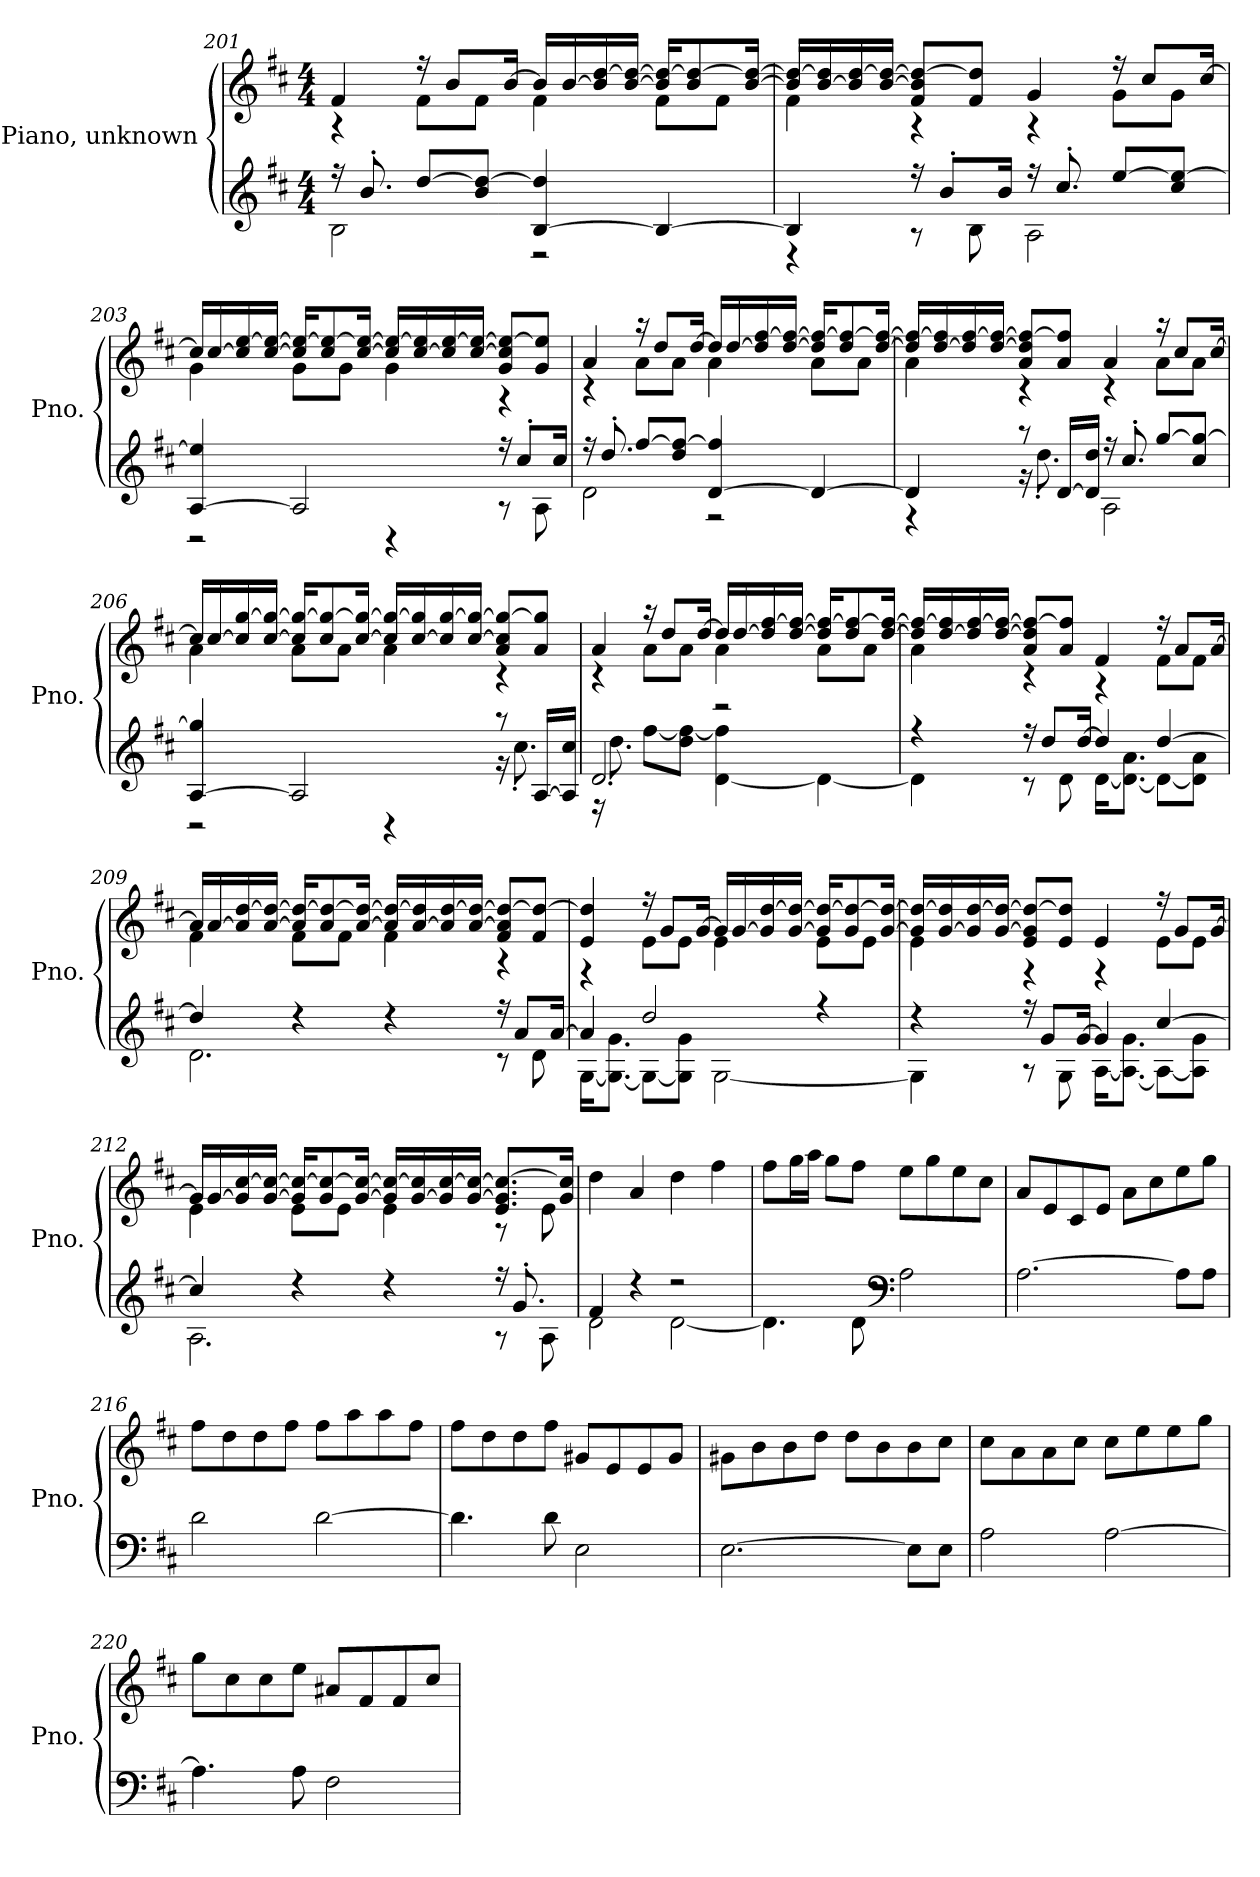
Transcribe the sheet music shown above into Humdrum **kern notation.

**kern	**kern
*part1	*part1
*staff2	*staff1
*I"Piano, unknown	*
*I'Pno.	*
*clefG2	*clefG2
*k[f#c#]	*k[f#c#]
*M4/4	*M4/4
=201	=201
*^	*^
16r	2B\	4f#/	4r
8.b'/	.	.	.
[8dd/L	.	16r	8f#\L
.	.	8b/L	.
8b/ 8dd/_J	.	.	8f#\J
.	.	[16b/Jk	.
[4B/ 4dd/]	2r	16b/LL]	4f#\
.	.	[16b/	.
.	.	16b/] [16dd/	.
.	.	[16b/ 16dd/_JJ	.
4B/_	.	16b/] 16dd/_KL	8f#\L
.	.	8b/ 8dd/_	.
.	.	.	8f#\J
.	.	[16b/ 16dd/_Jk	.
!!LO:LB:g=z	!!
=202	=202	=202	=202
4B/]	4r	16b/] 16dd/_LL	4f#\
.	.	[16b/ 16dd/]	.
.	.	16b/] [16dd/	.
.	.	[16b/ 16dd/_JJ	.
16r	8r	8f#/ 8b/] 8dd/_L	4r
8b'/L	.	.	.
.	8B\	8f#/ 8dd/]J	.
16b/Jk	.	.	.
16r	2A\	4g/	4r
8.cc#'/	.	.	.
[8ee/L	.	16r	8g\L
.	.	8cc#/L	.
8cc#/ 8ee/_J	.	.	8g\J
.	.	[16cc#/Jk	.
=203	=203	=203	=203
[4A/ 4ee/]	2r	16cc#/LL]	4g\
.	.	[16cc#/	.
.	.	16cc#/] [16ee/	.
.	.	[16cc#/ 16ee/_JJ	.
2A/]	.	16cc#/] 16ee/_KL	8g\L
.	.	8cc#/ 8ee/_	.
.	.	.	8g\J
.	.	[16cc#/ 16ee/_Jk	.
.	4r	16cc#/] 16ee/_LL	4g\
.	.	[16cc#/ 16ee/]	.
.	.	16cc#/] [16ee/	.
.	.	[16cc#/ 16ee/_JJ	.
16r	8r	8g/ 8cc#/] 8ee/_L	4r
8cc#'/L	.	.	.
.	8A\	8g/ 8ee/]J	.
16cc#/Jk	.	.	.
!!LO:LB:g=z	!!
=204	=204	=204	=204
16r	2d\	4a/	4r
8.dd'/	.	.	.
[8ff#/L	.	16r	8a\L
.	.	8dd/L	.
8dd/ 8ff#/_J	.	.	8a\J
.	.	[16dd/Jk	.
[4d/ 4ff#/]	2r	16dd/LL]	4a\
.	.	[16dd/	.
.	.	16dd/] [16ff#/	.
.	.	[16dd/ 16ff#/_JJ	.
4d/_	.	16dd/] 16ff#/_KL	8a\L
.	.	8dd/ 8ff#/_	.
.	.	.	8a\J
.	.	[16dd/ 16ff#/_Jk	.
=205	=205	=205	=205
4d/]	4r	16dd/] 16ff#/_LL	4a\
.	.	[16dd/ 16ff#/]	.
.	.	16dd/] [16ff#/	.
.	.	[16dd/ 16ff#/_JJ	.
8r	16r	8a/ 8dd/] 8ff#/_L	4r
.	8.dd'\	.	.
[16d/LL	.	8a/ 8ff#/]J	.
16d/] 16dd/JJ	.	.	.
16r	2A\	4a/	4r
8.cc#'/	.	.	.
[8gg/L	.	16r	8a\L
.	.	8cc#/L	.
8cc#/ 8gg/_J	.	.	8a\J
.	.	[16cc#/Jk	.
!!LO:PB:g=z	!!
=206	=206	=206	=206
[4A/ 4gg/]	2r	16cc#/LL]	4a\
.	.	[16cc#/	.
.	.	16cc#/] [16gg/	.
.	.	[16cc#/ 16gg/_JJ	.
2A/]	.	16cc#/] 16gg/_KL	8a\L
.	.	8cc#/ 8gg/_	.
.	.	.	8a\J
.	.	[16cc#/ 16gg/_Jk	.
.	4r	16cc#/] 16gg/_LL	4a\
.	.	[16cc#/ 16gg/]	.
.	.	16cc#/] [16gg/	.
.	.	[16cc#/ 16gg/_JJ	.
8r	16r	8a/ 8cc#/] 8gg/_L	4r
.	8.cc#'\	.	.
[16A/LL	.	8a/ 8gg/]J	.
16A/] 16cc#/JJ	.	.	.
=207	=207	=207	=207
2d/	16r	4a/	4r
.	8.dd'\	.	.
.	[8ff#\L	16r	8a\L
.	.	8dd/L	.
.	8dd\ 8ff#\_J	.	8a\J
.	.	[16dd/Jk	.
2r	[4d\ 4ff#\]	16dd/LL]	4a\
.	.	[16dd/	.
.	.	16dd/] [16ff#/	.
.	.	[16dd/ 16ff#/_JJ	.
.	4d\_	16dd/] 16ff#/_KL	8a\L
.	.	8dd/ 8ff#/_	.
.	.	.	8a\J
.	.	[16dd/ 16ff#/_Jk	.
!!LO:LB:g=z	!!
=208	=208	=208	=208
4r	4d\]	16dd/] 16ff#/_LL	4a\
.	.	[16dd/ 16ff#/]	.
.	.	16dd/] [16ff#/	.
.	.	[16dd/ 16ff#/_JJ	.
16r	8r	8a/ 8dd/] 8ff#/_L	4r
8dd/L	.	.	.
.	8d\	8a/ 8ff#/]J	.
[16dd/Jk	.	.	.
4dd/]	[16d\KL	4f#/	4r
.	8.d\_ 8.a\J	.	.
[4dd/	8d\L_	16r	8f#\L
.	.	8a/L	.
.	8d\] 8a\J	.	8f#\J
.	.	[16a/Jk	.
=209	=209	=209	=209
4dd/]	2.d\	16a/LL]	4f#\
.	.	[16a/	.
.	.	16a/] [16dd/	.
.	.	[16a/ 16dd/_JJ	.
4r	.	16a/] 16dd/_KL	8f#\L
.	.	8a/ 8dd/_	.
.	.	.	8f#\J
.	.	[16a/ 16dd/_Jk	.
4r	.	16a/] 16dd/_LL	4f#\
.	.	[16a/ 16dd/]	.
.	.	16a/] [16dd/	.
.	.	[16a/ 16dd/_JJ	.
16r	8r	8f#/ 8a/] 8dd/_L	4r
8a/L	.	.	.
.	8d\	8f#/ 8dd/_J	.
[16a/Jk	.	.	.
!!LO:LB:g=z	!!
=210	=210	=210	=210
4a/]	[16G\KL	4e/ 4dd/]	4r
.	8.G\_ 8.g\J	.	.
2dd/	8G\L_	16r	8e\L
.	.	8g/L	.
.	8G\] 8g\J	.	8e\J
.	.	[16g/Jk	.
.	[2G\	16g/LL]	4e\
.	.	[16g/	.
.	.	16g/] [16dd/	.
.	.	[16g/ 16dd/_JJ	.
4r	.	16g/] 16dd/_KL	8e\L
.	.	8g/ 8dd/_	.
.	.	.	8e\J
.	.	[16g/ 16dd/_Jk	.
=211	=211	=211	=211
4r	4G\]	16g/] 16dd/_LL	4e\
.	.	[16g/ 16dd/]	.
.	.	16g/] [16dd/	.
.	.	[16g/ 16dd/_JJ	.
16r	8r	8e/ 8g/] 8dd/_L	4r
8g/L	.	.	.
.	8G\	8e/ 8dd/]J	.
[16g/Jk	.	.	.
4g/]	[16A\KL	4e/	4r
.	8.A\_ 8.g\J	.	.
[4cc#/	8A\L_	16r	8e\L
.	.	8g/L	.
.	8A\] 8g\J	.	8e\J
.	.	[16g/Jk	.
!!LO:LB:g=z	!!
=212	=212	=212	=212
4cc#/]	2.A\	16g/LL]	4e\
.	.	[16g/	.
.	.	16g/] [16cc#/	.
.	.	[16g/ 16cc#/_JJ	.
4r	.	16g/] 16cc#/_KL	8e\L
.	.	8g/ 8cc#/_	.
.	.	.	8e\J
.	.	[16g/ 16cc#/_Jk	.
4r	.	16g/] 16cc#/_LL	4e\
.	.	[16g/ 16cc#/]	.
.	.	16g/] [16cc#/	.
.	.	[16g/ 16cc#/_JJ	.
16r	8r	8.e/ 8.g/] 8.cc#/_L	8r
8.g'/	.	.	.
.	8A\	.	8e\
.	.	16g/ 16cc#/]Jk	.
*	*	*v	*v
=213	=213	=213
4f#/	2d\	4dd\
4r	.	4a/
2r	[2d\	4dd\
.	.	4ff#\
=214	=214	=214
1r	4.d\]	8ff#\L
.	.	16gg\L
.	.	16aa\JJ
.	.	8gg\L
.	8d\	8ff#\J
*clefF4	*	*
.	2A\	8ee\L
.	.	8gg\
.	.	8ee\
.	.	8cc#\J
*v	*v	*
!!LO:LB:g=z
=215	=215
[2.A\	8a/L
.	8e/
.	8c#/
.	8e/J
.	8a\L
.	8cc#\
8A\L]	8ee\
8A\J	8gg\J
=216	=216
2d\	8ff#\L
.	8dd\
.	8dd\
.	8ff#\J
[2d\	8ff#\L
.	8aa\
.	8aa\
.	8ff#\J
=217	=217
4.d\]	8ff#\L
.	8dd\
.	8dd\
8d\	8ff#\J
2E\	8g#X/L
.	8e/
.	8e/
.	8g#/J
=218	=218
[2.E\	8g#X\L
.	8b\
.	8b\
.	8dd\J
.	8dd\L
.	8b\
8E\L]	8b\
8E\J	8cc#\J
=219	=219
2A\	8cc#\L
.	8a\
.	8a\
.	8cc#\J
[2A\	8cc#\L
.	8ee\
.	8ee\
.	8gg\J
!!LO:LB:g=z
=220	=220
4.A\]	8gg\L
.	8cc#\
.	8cc#\
8A\	8ee\J
2F#\	8a#X/L
.	8f#/
.	8f#/
.	8cc#/J
=	=
*-	*-
